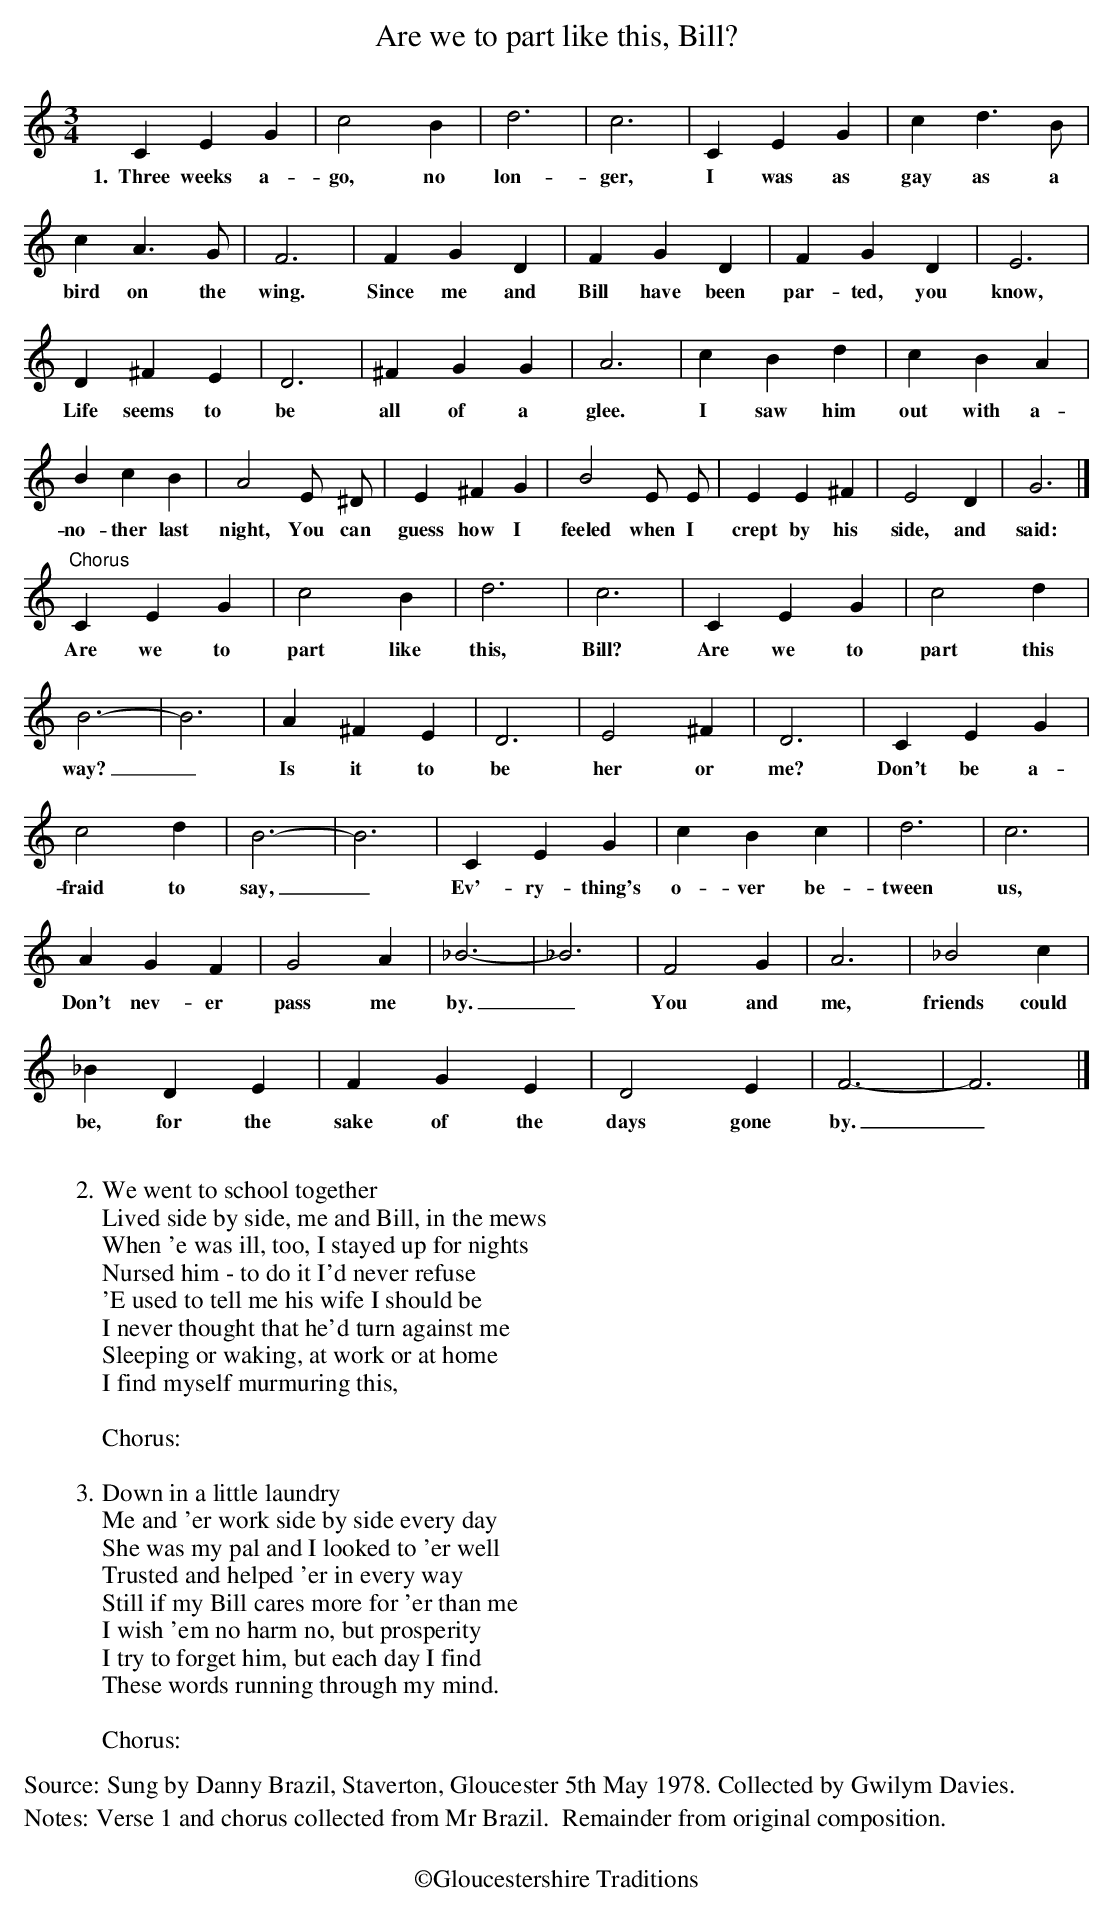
X:1
T:Are we to part like this, Bill?
M:3/4
L:1/4
K:Cmaj
CEG | c2B | d3 | c3 | CEG | cd>B |
w:1.~~Three weeks a-go, no lon-ger, I was as gay as a
cA> G | F3 | FGD| FGD | FGD | E3 |
w:bird on the wing. | Since me and Bill have been par-ted, you know,
D^FE | D3 | ^FGG | A3 |cBd | cBA |
w:Life seems to be all of a glee. I saw him out with a-
BcB | A2E/2 ^D/2| E^FG | B2E/2 E/2 | EE^F | E2D | G3 |]
w:no-ther last night, You can guess how I feeled when I crept by his side, and said:
"Chorus"CEG | c2B |d3 | c3 | CEG | c2d |
w:Are we to part like this, Bill? Are we to part this
B3- | B3 | A^FE | D3 | E2^F | D3 | CEG |
w:way?_ Is it to be her or me? Don't be a-
c2d | B3- | B3 | CEG | cBc | d3 | c3 |
w:fraid to say,_ Ev'-ry-thing's o-ver be-tween  us,
AGF | G2A | _B3- | _B3 | F2G | A3 | _B2c |
w:Don't nev-er pass me by._ You and me, friends could
_BDE | FGE | D2E | F3- | F3 |]
w:be, for the sake of the days gone by._
%%vskip 15
%%vskip 20
%%newpage
%%textfont Times-Roman 20
%%textfont Times-Roman 16
%%vskip 10
W:
W:2.We went to school together
W:Lived side by side, me and Bill, in the mews
W:When 'e was ill, too, I stayed up for nights
W:Nursed him - to do it I'd never refuse
W:'E used to tell me his wife I should be
W:I never thought that he'd turn against me
W:Sleeping or waking, at work or at home
W:I find myself murmuring this,
W:
W:Chorus:
W:
W:3.Down in a little laundry
W:Me and 'er work side by side every day
W:She was my pal and I looked to 'er well
W:Trusted and helped 'er in every way
W:Still if my Bill cares more for 'er than me
W:I wish 'em no harm no, but prosperity
W:I try to forget him, but each day I find
W:These words running through my mind.
W:
W:Chorus:
